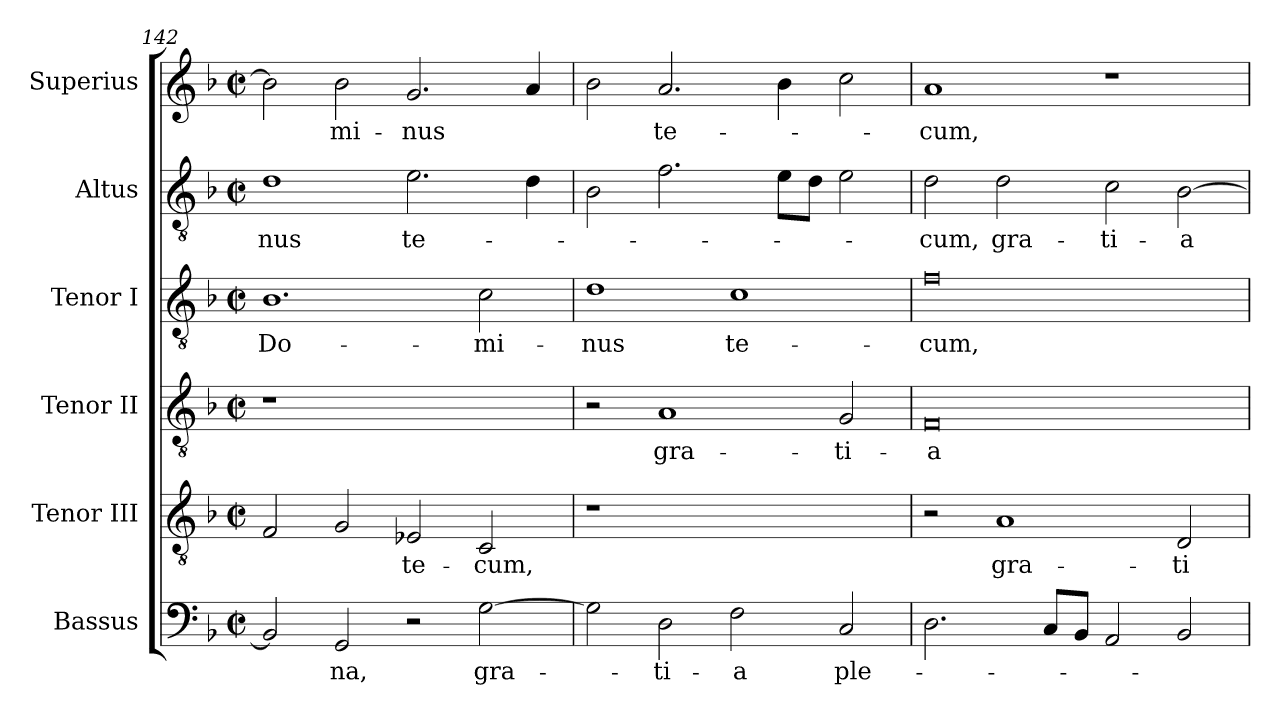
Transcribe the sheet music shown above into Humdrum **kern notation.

**kern	**text	**kern	**text	**kern	**text	**kern	**text	**kern	**text	**kern	**text
*part6	*part6	*part5	*part5	*part4	*part4	*part3	*part3	*part2	*part2	*part1	*part1
*staff6	*staff6	*staff5	*staff5	*staff4	*staff4	*staff3	*staff3	*staff2	*staff2	*staff1	*staff1
*I"Bassus	*	*I"Tenor III	*	*I"Tenor II	*	*I"Tenor I	*	*I"Altus	*	*I"Superius	*
*I'B.	*	*I'T.	*	*I'T.	*	*I'T.	*	*	*	*I'S.	*
*clefF4	*	*clefGv2	*	*clefGv2	*	*clefGv2	*	*clefGv2	*	*clefG2	*
*	*	*ITrd7c12	*	*ITrd7c12	*	*ITrd7c12	*	*ITrd7c12	*	*	*
*k[b-]	*	*k[b-]	*	*k[b-]	*	*k[b-]	*	*k[b-]	*	*k[b-]	*
*F:	*	*F:	*	*F:	*	*F:	*	*F:	*	*F:	*
*M2/2	*	*M2/2	*	*M2/2	*	*M2/2	*	*M2/2	*	*M2/2	*
*met(c|)	*	*met(c|)	*	*met(c|)	*	*met(c|)	*	*met(c|)	*	*met(c|)	*
=142	=142	=142	=142	=142	=142	=142	=142	=142	=142	=142	=142
!	!	!	!	!LO:N:vis=1	!	!	!	!	!	!	!
!	!	!	!	!	!	!	!LO:LY:b:color=#000000	!	!	!	!
!	!	!	!	!	!	!	!	!	!LO:LY:b:color=#000000	!	!
2BB-i/]	.	2FFi/	.	1r	.	1.BB-i	Do-	1Di	-nus	2b-i\]	.
!	!LO:LY:b:color=#000000	!	!	!	!	!	!	!	!	!	!
!	!	!	!	!	!	!	!	!	!	!	!LO:LY:b:color=#000000
2GGi/	-na,	2GGi/	.	.	.	.	.	.	.	2b-i\	-mi-
!	!	!	!LO:LY:b:color=#000000	!	!	!	!	!	!	!	!
!	!	!	!	!	!	!	!	!	!LO:LY:b:color=#000000	!	!
!	!	!	!	!	!	!	!	!	!	!	!LO:LY:b:color=#000000
2r	.	2EE-Xi/	te-	1ryy	.	.	.	2.Ei\	te-	2.gi/	-nus
!	!LO:LY:b:color=#000000	!	!	!	!	!	!	!	!	!	!
!	!	!	!LO:LY:b:color=#000000	!	!	!	!	!	!	!	!
!	!	!	!	!	!	!	!LO:LY:b:color=#000000	!	!	!	!
[>2Gi\	gra-	2CCi/	-cum,	.	.	2Ci\	-mi-	.	.	.	.
.	.	.	.	.	.	.	.	4Di\	.	4ai/	.
=143	=143	=143	=143	=143	=143	=143	=143	=143	=143	=143	=143
!	!	!LO:N:vis=1	!	!	!	!	!	!	!	!	!
!	!	!	!	!	!	!	!LO:LY:b:color=#000000	!	!	!	!
2Gi\]	.	1r	.	2r	.	1Di	-nus	2BB-i\	.	2b-i\	.
!	!LO:LY:b:color=#000000	!	!	!	!	!	!	!	!	!	!
!	!	!	!	!	!LO:LY:b:color=#000000	!	!	!	!	!	!
!	!	!	!	!	!	!	!	!	!	!	!LO:LY:b:color=#000000
2Di\	-ti-	.	.	1AAi	gra-	.	.	2.Fi\	.	2.ai/	te-
!	!LO:LY:b:color=#000000	!	!	!	!	!	!	!	!	!	!
!	!	!	!	!	!	!	!LO:LY:b:color=#000000	!	!	!	!
2Fi\	-a	1ryy	.	.	.	1Ci	te-	.	.	.	.
.	.	.	.	.	.	.	.	8Ei\L	.	4b-i\	.
.	.	.	.	.	.	.	.	8Di\J	.	.	.
!	!LO:LY:b:color=#000000	!	!	!	!	!	!	!	!	!	!
!	!	!	!	!	!LO:LY:b:color=#000000	!	!	!	!	!	!
2Ci/	ple-	.	.	2GGi/	-ti-	.	.	2Ei\	.	2cci\	.
!!LO:PB:g=z
=144	=144	=144	=144	=144	=144	=144	=144	=144	=144	=144	=144
!	!	!	!	!	!LO:LY:b:color=#000000	!	!	!	!	!	!
!	!	!	!	!	!	!	!LO:LY:b:color=#000000	!	!	!	!
!	!	!	!	!	!	!	!	!	!LO:LY:b:color=#000000	!	!
!	!	!	!	!	!	!	!	!	!	!	!LO:LY:b:color=#000000
2.Di\	.	2r	.	0FFi	-a	0Fi	-cum,	2Di\	-cum,	1ai	-cum,
!	!	!	!LO:LY:b:color=#000000	!	!	!	!	!	!	!	!
!	!	!	!	!	!	!	!	!	!LO:LY:b:color=#000000	!	!
.	.	1AAi	gra-	.	.	.	.	2Di\	gra-	.	.
8Ci/L	.	.	.	.	.	.	.	.	.	.	.
8BB-i/J	.	.	.	.	.	.	.	.	.	.	.
!	!	!	!	!	!	!	!	!	!LO:LY:b:color=#000000	!	!
2AAi/	.	.	.	.	.	.	.	2Ci\	-ti-	1r	.
!	!	!	!LO:LY:b:color=#000000	!	!	!	!	!	!	!	!
!	!	!	!	!	!	!	!	!	!LO:LY:b:color=#000000	!	!
2BB-i/	.	2DDi/	-ti-	.	.	.	.	[>2BB-i\	-a	.	.
=	=	=	=	=	=	=	=	=	=	=	=
*-	*-	*-	*-	*-	*-	*-	*-	*-	*-	*-	*-
